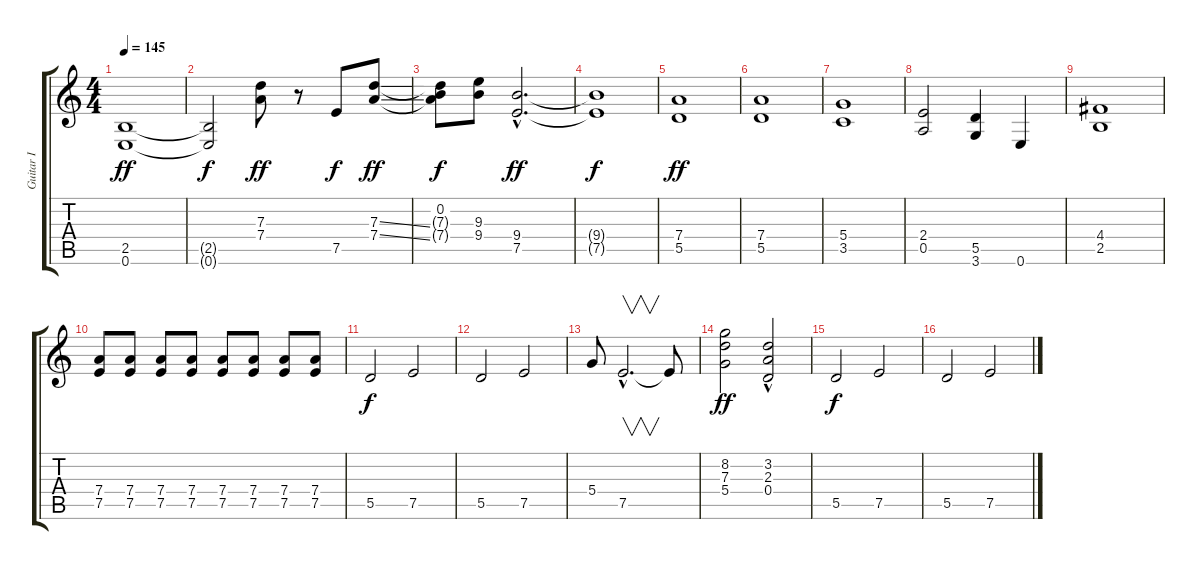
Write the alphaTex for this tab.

\track ("Guitar I" "Guitar I") {instrument distortionguitar}
\staff {score tabs}
\tuning (E4 B3 G3 D3 A2 E2) {hide}
\ts (4 4)
\tempo 145
\clef g2
\ks c
(2.5 0.6).1{dy ff} |
(2.5{t} 0.6{t}).2{dy f} (7.3 7.4).8{dy ff} r.8 7.5.8{dy f} (7.3{ss} 7.4{ss}).8{dy ff} |
(0.2 7.3{t} 7.4{t}).8{dy f} (9.3 9.4).8 (9.4{hac} 7.5{hac}).2{d dy ff} |
(9.4{t} 7.5{t}).1{dy f} |
(7.4 5.5).1{dy ff} |
(7.4 5.5).1 |
(5.4 3.5).1 |
(2.4 0.5).2 (5.5 3.6).4 0.6.4 |
(4.4 2.5).1 |
(7.4 7.5).8 (7.4 7.5).8 (7.4 7.5).8 (7.4 7.5).8 (7.4 7.5).8 (7.4 7.5).8 (7.4 7.5).8 (7.4 7.5).8 |
5.5.2{dy f} 7.5.2 |
5.5.2 7.5.2 |
5.4.8 7.5{hac}.2{v d} 7.5{t}.8 |
(8.2 7.3 5.4).2{dy ff} (3.2 2.3 0.4{hac}).2 |
5.5.2{dy f} 7.5.2 |
5.5.2 7.5.2
